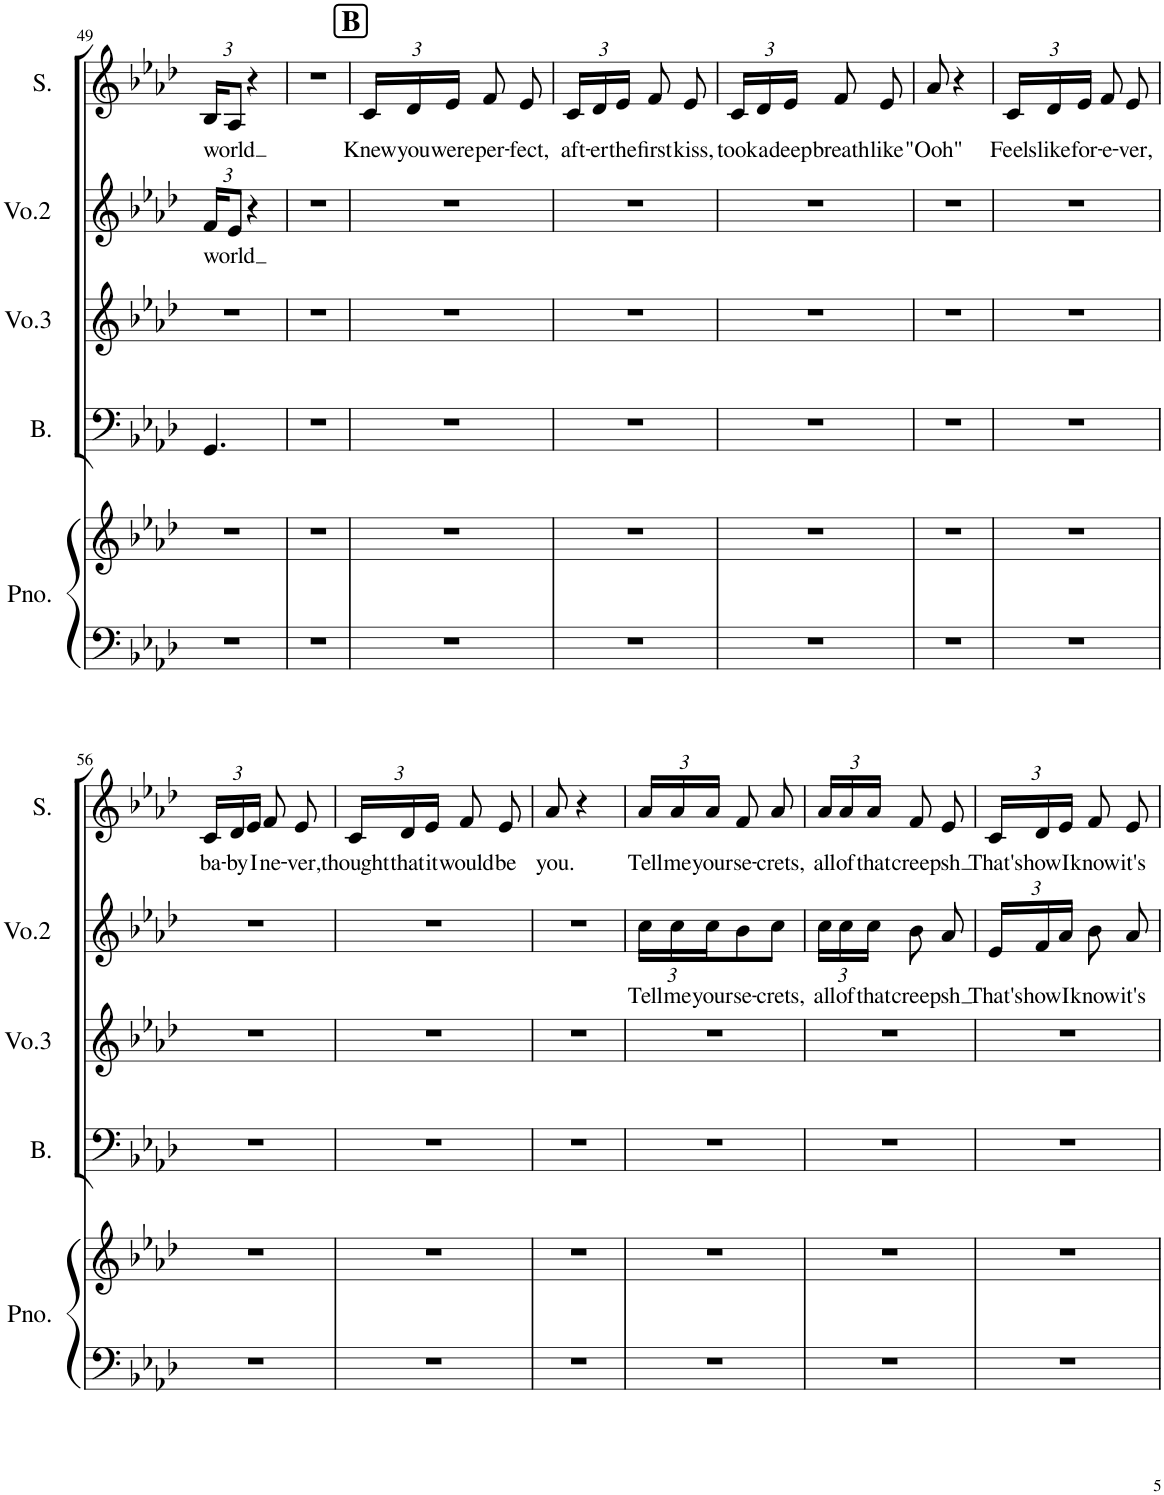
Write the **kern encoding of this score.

**kern	**kern	**kern	**kern	**kern	**text	**kern	**text
*part5	*part5	*part4	*part3	*part2	*part2	*part1	*part1
*staff6	*staff5	*staff4	*staff3	*staff2	*staff2	*staff1	*staff1
*I"Piano	*	*I"Bass	*I"Voice 3	*I"Voice 2	*	*I"Solo	*
*I'Pno.	*	*I'B.	*I'Vo.3	*I'Vo.2	*	*I'S.	*
!!LO:PB:g=z
*clefF4	*clefG2	*clefF4	*clefG2	*clefG2	*	*clefG2	*
*	*	*Trd7c12	*	*	*	*	*
*k[b-e-a-d-]	*k[b-e-a-d-]	*k[b-e-a-d-]	*k[b-e-a-d-]	*k[b-e-a-d-]	*	*k[b-e-a-d-]	*
*M3/8	*M3/8	*M3/8	*M3/8	*M3/8	*	*M3/8	*
*	*	*	*	*Xbrackettup	*	*	*
=49	=49	=49	=49	=49	=49	=49	=49
!	!	!	!	!	!LO:LY:b	!	!
*	*	*	*	*	*	*Xbrackettup	*
!	!	!	!	!	!	!	!LO:LY:b
4.r	4.r	4.GG/	4.r	24f/KL	world	24B-/KL	world
.	.	.	.	12e-/J	.	12A-/J	.
.	.	.	.	4r	.	4r	.
=50	=50	=50	=50	=50	=50	=50	=50
4.r	4.r	4.r	4.r	4.r	.	4.r	.
!!LO:REH:place=s1:a:B:cj:fs=14:t=B
=51	=51	=51	=51	=51	=51	=51	=51
!	!	!	!	!	!	!	!LO:LY:b
4.r	4.r	4.r	4.r	4.r	.	24c/LL	Knew
!	!	!	!	!	!	!	!LO:LY:b
.	.	.	.	.	.	24d-/	you
!	!	!	!	!	!	!	!LO:LY:b
.	.	.	.	.	.	24e-/JJ	were
!	!	!	!	!	!	!	!LO:LY:b
.	.	.	.	.	.	8f/	per-
!	!	!	!	!	!	!	!LO:LY:b
.	.	.	.	.	.	8e-/	-fect,
=52	=52	=52	=52	=52	=52	=52	=52
!	!	!	!	!	!	!	!LO:LY:b
4.r	4.r	4.r	4.r	4.r	.	24c/LL	aft-
!	!	!	!	!	!	!	!LO:LY:b
.	.	.	.	.	.	24d-/	-er
!	!	!	!	!	!	!	!LO:LY:b
.	.	.	.	.	.	24e-/JJ	the
!	!	!	!	!	!	!	!LO:LY:b
.	.	.	.	.	.	8f/	first
!	!	!	!	!	!	!	!LO:LY:b
.	.	.	.	.	.	8e-/	kiss,
=53	=53	=53	=53	=53	=53	=53	=53
!	!	!	!	!	!	!	!LO:LY:b
4.r	4.r	4.r	4.r	4.r	.	24c/LL	took
!	!	!	!	!	!	!	!LO:LY:b
.	.	.	.	.	.	24d-/	a
!	!	!	!	!	!	!	!LO:LY:b
.	.	.	.	.	.	24e-/JJ	deep
!	!	!	!	!	!	!	!LO:LY:b
.	.	.	.	.	.	8f/	breath
!	!	!	!	!	!	!	!LO:LY:b
.	.	.	.	.	.	8e-/	like
=54	=54	=54	=54	=54	=54	=54	=54
!	!	!	!	!	!	!	!LO:LY:b
4.r	4.r	4.r	4.r	4.r	.	8a-/	"Ooh"
.	.	.	.	.	.	4r	.
=55	=55	=55	=55	=55	=55	=55	=55
!	!	!	!	!	!	!	!LO:LY:b
4.r	4.r	4.r	4.r	4.r	.	24c/LL	Feels
!	!	!	!	!	!	!	!LO:LY:b
.	.	.	.	.	.	24d-/	like
!	!	!	!	!	!	!	!LO:LY:b
.	.	.	.	.	.	24e-/JJ	for-
!	!	!	!	!	!	!	!LO:LY:b
.	.	.	.	.	.	8f/	-e-
!	!	!	!	!	!	!	!LO:LY:b
.	.	.	.	.	.	8e-/	-ver,
!!LO:LB:g=z
=56	=56	=56	=56	=56	=56	=56	=56
!	!	!	!	!	!	!	!LO:LY:b
4.r	4.r	4.r	4.r	4.r	.	24c/LL	ba-
!	!	!	!	!	!	!	!LO:LY:b
.	.	.	.	.	.	24d-/	-by
!	!	!	!	!	!	!	!LO:LY:b
.	.	.	.	.	.	24e-/JJ	I
!	!	!	!	!	!	!	!LO:LY:b
.	.	.	.	.	.	8f/	ne-
!	!	!	!	!	!	!	!LO:LY:b
.	.	.	.	.	.	8e-/	-ver,
=57	=57	=57	=57	=57	=57	=57	=57
!	!	!	!	!	!	!	!LO:LY:b
4.r	4.r	4.r	4.r	4.r	.	24c/LL	thought
!	!	!	!	!	!	!	!LO:LY:b
.	.	.	.	.	.	24d-/	that
!	!	!	!	!	!	!	!LO:LY:b
.	.	.	.	.	.	24e-/JJ	it
!	!	!	!	!	!	!	!LO:LY:b
.	.	.	.	.	.	8f/	would
!	!	!	!	!	!	!	!LO:LY:b
.	.	.	.	.	.	8e-/	be
=58	=58	=58	=58	=58	=58	=58	=58
!	!	!	!	!	!	!	!LO:LY:b
4.r	4.r	4.r	4.r	4.r	.	8a-/	you.
.	.	.	.	.	.	4r	.
=59	=59	=59	=59	=59	=59	=59	=59
!	!	!	!	!	!LO:LY:b	!	!LO:LY:b
4.r	4.r	4.r	4.r	24cc\LL	Tell	24a-/LL	Tell
!	!	!	!	!	!LO:LY:b	!	!LO:LY:b
.	.	.	.	24cc\	me	24a-/	me
!	!	!	!	!	!LO:LY:b	!	!LO:LY:b
.	.	.	.	24cc\J	your	24a-/JJ	your
!	!	!	!	!	!LO:LY:b	!	!LO:LY:b
.	.	.	.	8b-\	se-	8f/	se-
!	!	!	!	!	!LO:LY:b	!	!LO:LY:b
.	.	.	.	8cc\J	-crets,	8a-/	-crets,
=60	=60	=60	=60	=60	=60	=60	=60
!	!	!	!	!	!LO:LY:b	!	!LO:LY:b
4.r	4.r	4.r	4.r	24cc\LL	all	24a-/LL	all
!	!	!	!	!	!LO:LY:b	!	!LO:LY:b
.	.	.	.	24cc\	of	24a-/	of
!	!	!	!	!	!LO:LY:b	!	!LO:LY:b
.	.	.	.	24cc\JJ	that	24a-/JJ	that
!	!	!	!	!	!LO:LY:b	!	!LO:LY:b
.	.	.	.	8b-\	creep	8f/	creep
!	!	!	!	!	!LO:LY:b	!	!LO:LY:b
.	.	.	.	8a-/	sh	8e-/	sh
=61	=61	=61	=61	=61	=61	=61	=61
!	!	!	!	!	!LO:LY:b	!	!LO:LY:b
4.r	4.r	4.r	4.r	24e-/LL	That's	24c/LL	-That's
!	!	!	!	!	!LO:LY:b	!	!LO:LY:b
.	.	.	.	24f/	how	24d-/	how
!	!	!	!	!	!LO:LY:b	!	!LO:LY:b
.	.	.	.	24a-/JJ	I	24e-/JJ	I
!	!	!	!	!	!LO:LY:b	!	!LO:LY:b
.	.	.	.	8b-\	know	8f/	know
!	!	!	!	!	!LO:LY:b	!	!LO:LY:b
.	.	.	.	8a-/	it's	8e-/	it's
=	=	=	=	=	=	=	=
*-	*-	*-	*-	*-	*-	*-	*-
